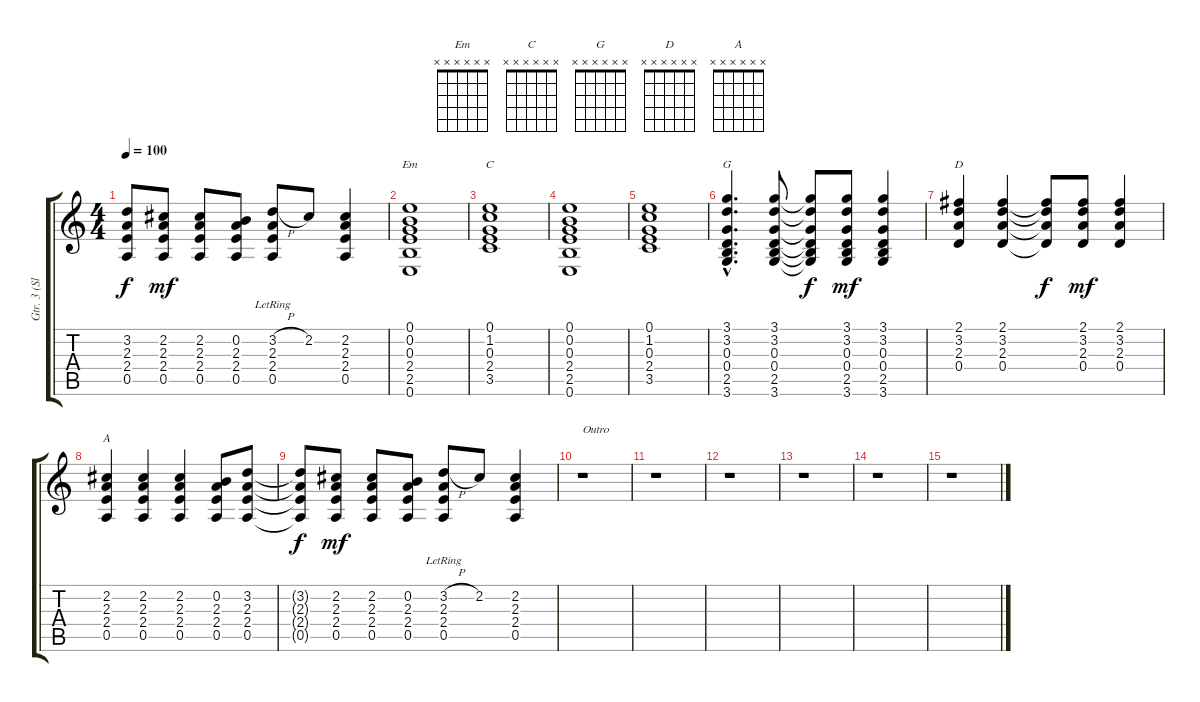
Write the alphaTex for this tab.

\track ("Gtr. 3 (Slight dist.)" "Gtr. 3 (Sl") {instrument overdrivenguitar}
\staff {score tabs}
\tuning (E4 B3 G3 D3 A2 E2) {hide}
\chord ("Em" x x x x x x) {firstfret 0}
\chord ("C" x x x x x x) {firstfret 0}
\chord ("G" x x x x x x) {firstfret 0}
\chord ("D" x x x x x x) {firstfret 0}
\chord ("A" x x x x x x) {firstfret 0}
\ts (4 4)
\tempo 100
\clef g2
\ks c
(3.2{t} 2.3{t} 2.4{t} 0.5{t}).8{dy f} (2.2 2.3 2.4 0.5).8{dy mf} (2.2 2.3 2.4 0.5).8 (0.2 2.3 2.4 0.5).8 (3.2{h} 2.3{lr} 2.4{lr} 0.5{lr}).8 2.2.8 (2.2 2.3 2.4 0.5).4 |
(0.1 0.2 0.3 2.4 2.5 0.6).1{ch "Em"} |
(0.1 1.2 0.3 2.4 3.5).1{ch "C"} |
(0.1 0.2 0.3 2.4 2.5 0.6).1 |
(0.1 1.2 0.3 2.4 3.5).1 |
(3.1{hac} 3.2{hac} 0.3{hac} 0.4{hac} 2.5{hac} 3.6{hac}).4{d ch "G"} (3.1 3.2 0.3 0.4 2.5 3.6).8 (3.1{t} 3.2{t} 0.3{t} 0.4{t} 2.5{t} 3.6{t}).8{dy f} (3.1 3.2 0.3 0.4 2.5 3.6).8{dy mf} (3.1 3.2 0.3 0.4 2.5 3.6).4 |
(2.1 3.2 2.3 0.4).4{ch "D"} (2.1 3.2 2.3 0.4).4 (2.1{t} 3.2{t} 2.3{t} 0.4{t}).8{dy f} (2.1 3.2 2.3 0.4).8{dy mf} (2.1 3.2 2.3 0.4).4 |
(2.2 2.3 2.4 0.5).4{ch "A"} (2.2 2.3 2.4 0.5).4 (2.2 2.3 2.4 0.5).4 (0.2 2.3 2.4 0.5).8 (3.2 2.3 2.4 0.5).8 |
(3.2{t} 2.3{t} 2.4{t} 0.5{t}).8{dy f} (2.2 2.3 2.4 0.5).8{dy mf} (2.2 2.3 2.4 0.5).8 (0.2 2.3 2.4 0.5).8 (3.2{h} 2.3{lr} 2.4{lr} 0.5{lr}).8 2.2.8 (2.2 2.3 2.4 0.5).4 |
r.1{txt "Outro"} |
r.1 |
r.1 |
r.1 |
r.1 |
r.1
